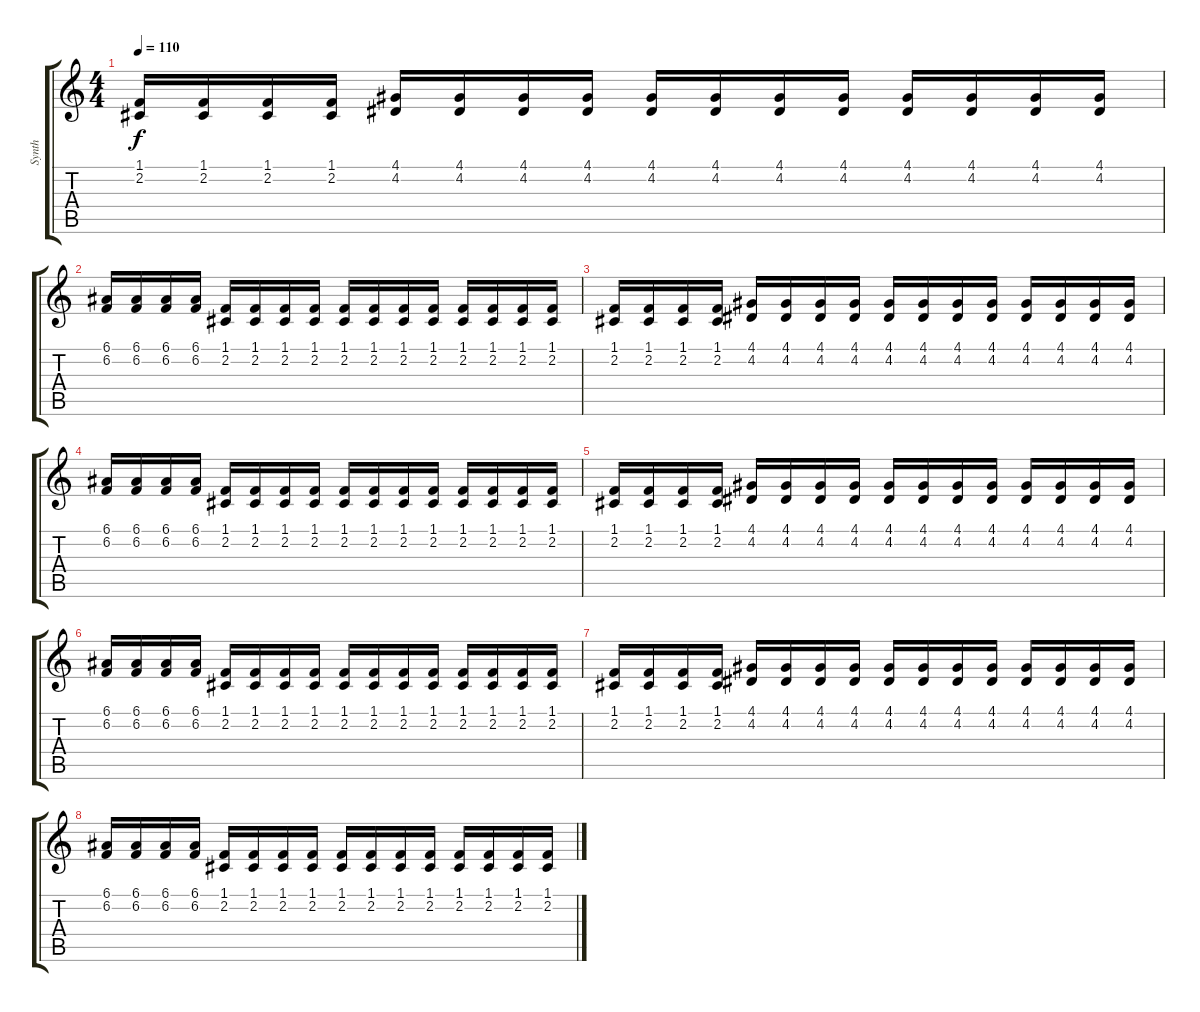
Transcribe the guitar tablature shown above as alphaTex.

\track ("Synth" "Synth") {instrument lead5charang}
\staff {score tabs}
\tuning (E4 B3 G3 D3 A2 E2) {hide}
\ts (4 4)
\tempo 110
\clef g2
\ks c
(1.1 2.2).16{dy f} (1.1 2.2).16 (1.1 2.2).16 (1.1 2.2).16 (4.1 4.2).16 (4.1 4.2).16 (4.1 4.2).16 (4.1 4.2).16 (4.1 4.2).16 (4.1 4.2).16 (4.1 4.2).16 (4.1 4.2).16 (4.1 4.2).16 (4.1 4.2).16 (4.1 4.2).16 (4.1 4.2).16 |
(6.1 6.2).16 (6.1 6.2).16 (6.1 6.2).16 (6.1 6.2).16 (1.1 2.2).16 (1.1 2.2).16 (1.1 2.2).16 (1.1 2.2).16 (1.1 2.2).16 (1.1 2.2).16 (1.1 2.2).16 (1.1 2.2).16 (1.1 2.2).16 (1.1 2.2).16 (1.1 2.2).16 (1.1 2.2).16 |
(1.1 2.2).16 (1.1 2.2).16 (1.1 2.2).16 (1.1 2.2).16 (4.1 4.2).16 (4.1 4.2).16 (4.1 4.2).16 (4.1 4.2).16 (4.1 4.2).16 (4.1 4.2).16 (4.1 4.2).16 (4.1 4.2).16 (4.1 4.2).16 (4.1 4.2).16 (4.1 4.2).16 (4.1 4.2).16 |
(6.1 6.2).16 (6.1 6.2).16 (6.1 6.2).16 (6.1 6.2).16 (1.1 2.2).16 (1.1 2.2).16 (1.1 2.2).16 (1.1 2.2).16 (1.1 2.2).16 (1.1 2.2).16 (1.1 2.2).16 (1.1 2.2).16 (1.1 2.2).16 (1.1 2.2).16 (1.1 2.2).16 (1.1 2.2).16 |
(1.1 2.2).16 (1.1 2.2).16 (1.1 2.2).16 (1.1 2.2).16 (4.1 4.2).16 (4.1 4.2).16 (4.1 4.2).16 (4.1 4.2).16 (4.1 4.2).16 (4.1 4.2).16 (4.1 4.2).16 (4.1 4.2).16 (4.1 4.2).16 (4.1 4.2).16 (4.1 4.2).16 (4.1 4.2).16 |
(6.1 6.2).16 (6.1 6.2).16 (6.1 6.2).16 (6.1 6.2).16 (1.1 2.2).16 (1.1 2.2).16 (1.1 2.2).16 (1.1 2.2).16 (1.1 2.2).16 (1.1 2.2).16 (1.1 2.2).16 (1.1 2.2).16 (1.1 2.2).16 (1.1 2.2).16 (1.1 2.2).16 (1.1 2.2).16 |
(1.1 2.2).16 (1.1 2.2).16 (1.1 2.2).16 (1.1 2.2).16 (4.1 4.2).16 (4.1 4.2).16 (4.1 4.2).16 (4.1 4.2).16 (4.1 4.2).16 (4.1 4.2).16 (4.1 4.2).16 (4.1 4.2).16 (4.1 4.2).16 (4.1 4.2).16 (4.1 4.2).16 (4.1 4.2).16 |
(6.1 6.2).16 (6.1 6.2).16 (6.1 6.2).16 (6.1 6.2).16 (1.1 2.2).16 (1.1 2.2).16 (1.1 2.2).16 (1.1 2.2).16 (1.1 2.2).16 (1.1 2.2).16 (1.1 2.2).16 (1.1 2.2).16 (1.1 2.2).16 (1.1 2.2).16 (1.1 2.2).16 (1.1 2.2).16
